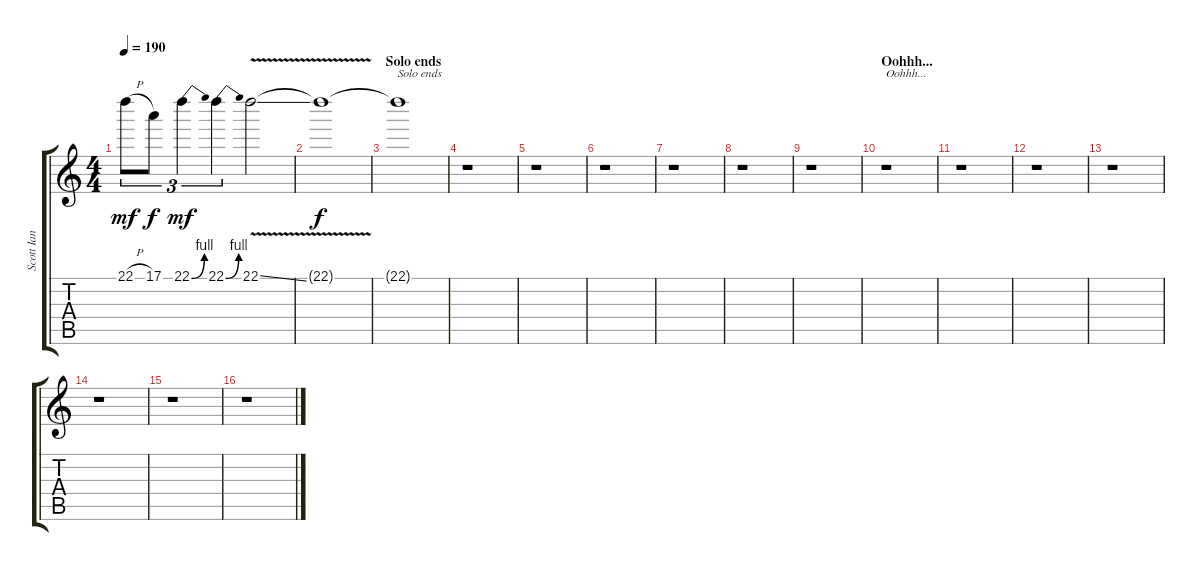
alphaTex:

\track ("Scott Ian" "Scott Ian") {instrument overdrivenguitar}
\staff {score tabs}
\tuning (E4 B3 G3 D3 A2 E2) {hide}
\ts (4 4)
\tempo 190
\clef g2
\ks c
22.1{h}.8{tu (3 2) dy mf} 17.1.8{tu (3 2) dy f} 22.1{be (bend 0 0 60 4)}.4{tu (3 2) dy mf} 22.1{be (bend 0 0 60 4)}.4{tu (3 2)} 22.1{v ss}.2 |
22.1{t}.1{dy f} |
\section ("" "Solo ends")
22.1{t}.1{txt "Solo ends"} |
r.1 |
r.1 |
r.1 |
r.1 |
r.1 |
r.1 |
\section ("" "Oohhh...")
r.1{txt "Oohhh..."} |
r.1 |
r.1 |
r.1 |
r.1 |
r.1 |
r.1
